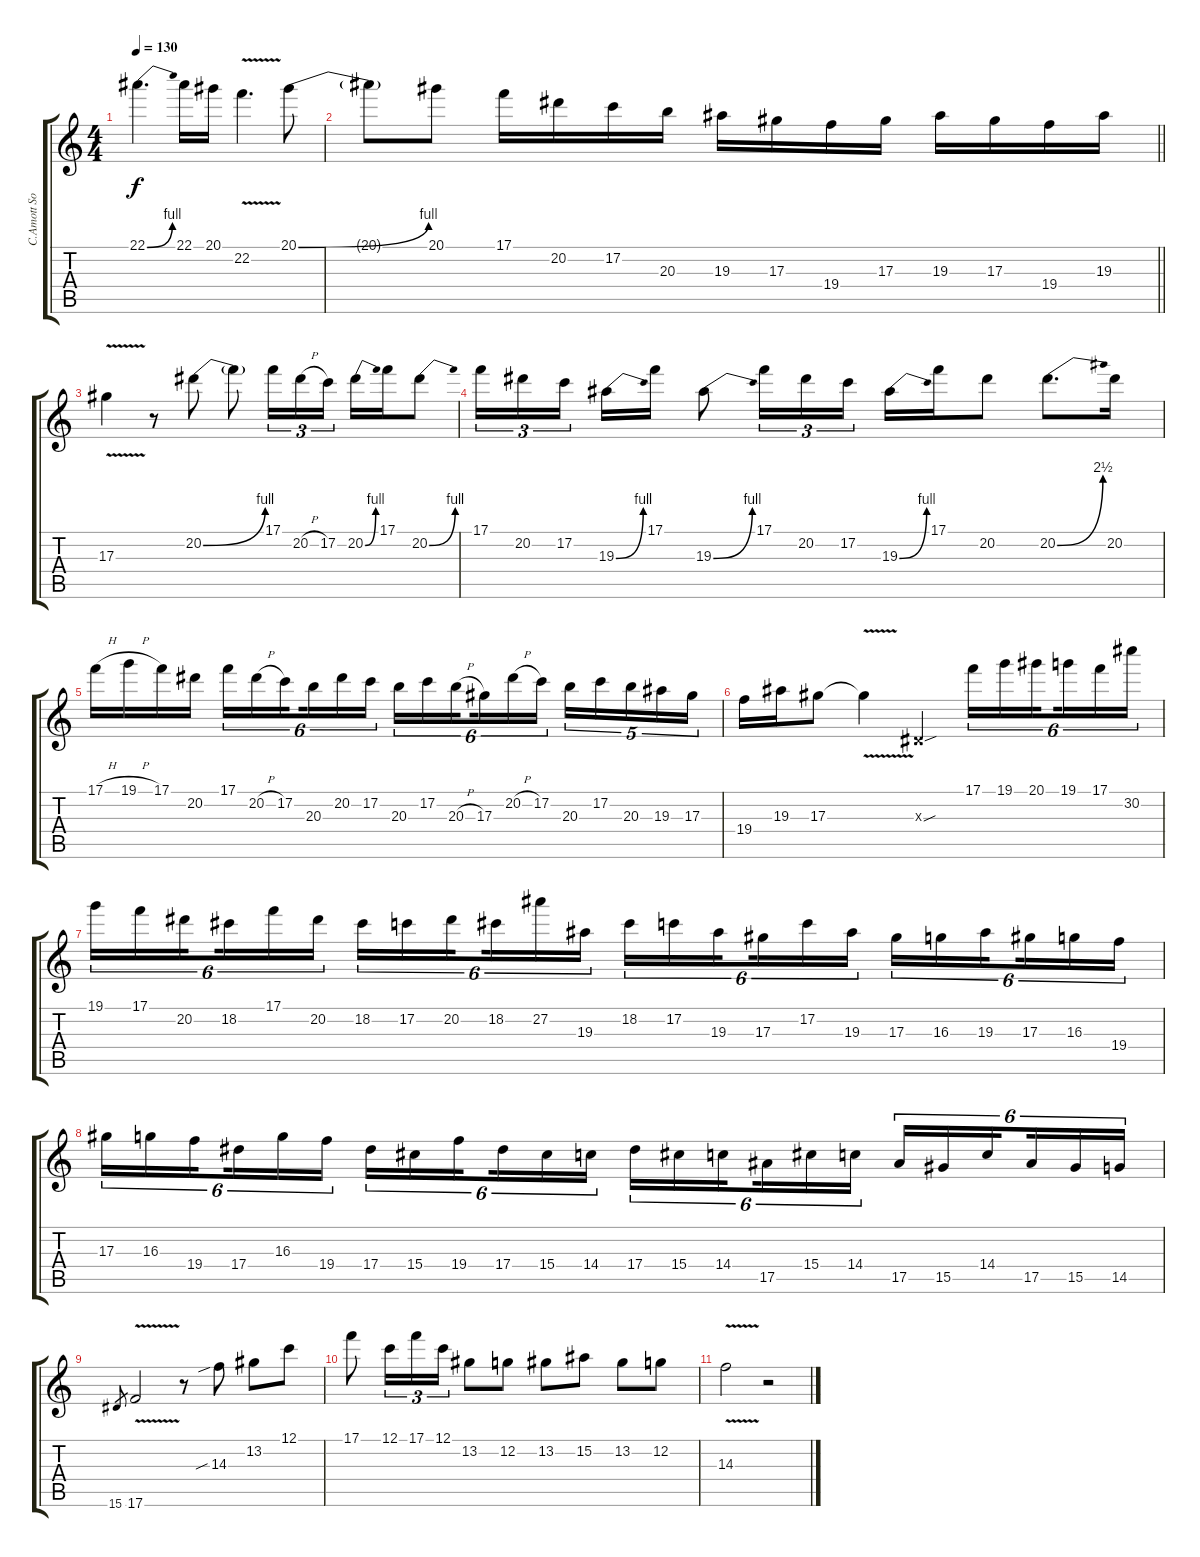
\track ("C.Amott Solo" "C.Amott So") {instrument distortionguitar}
\staff {score tabs}
\tuning (C4 G3 Eb3 Bb2 F2 C2) {hide}
\ts (4 4)
\tempo 130
\clef g2
\ks c
22.1{be (bend 0 0 60 4)}.4{d dy f instrument distortionguitar} 22.1.16 20.1.16 22.2{v}.4{d} 20.1{be (bend 0 0 60 4)}.8 |
\barLineRight lightlight
20.1{t}.8{instrument distortionguitar} 20.1.8 17.1.16 20.2.16 17.2.16 20.3.16 19.3.16 17.3.16 19.4.16 17.3.16 19.3.16 17.3.16 19.4.16 19.3.16 |
17.3{v}.4{instrument distortionguitar} r.8 20.2{be (bend 0 0 60 4)}.8 20.2{t}.8 17.1.16{tu (3 2)} 20.2{h}.16{tu (3 2)} 17.2.16{tu (3 2)} 20.2{be (bend 0 0 60 4)}.16 17.1.16 20.2{be (bend 0 0 60 4)}.8 |
17.1.16{tu (3 2) instrument distortionguitar} 20.2.16{tu (3 2)} 17.2.16{tu (3 2) beam splitsecondary} 19.3{be (bend 0 0 60 4)}.16 17.1.16 19.3{be (bend 0 0 60 4)}.8 17.1.16{tu (3 2)} 20.2.16{tu (3 2)} 17.2.16{tu (3 2)} 19.3{be (bend 0 0 60 4)}.16 17.1.16 20.2.8 20.2{be (bend 0 0 60 10)}.8{d} 20.2.16 |
17.1{h}.16{instrument distortionguitar} 19.1{h}.16 17.1.16 20.2.16 17.1.16{tu (6 4)} 20.2{h}.16{tu (6 4)} 17.2.16{tu (6 4) beam splitsecondary} 20.3.16{tu (6 4)} 20.2.16{tu (6 4)} 17.2.16{tu (6 4)} 20.3.16{tu (6 4)} 17.2.16{tu (6 4)} 20.3{h}.16{tu (6 4) beam splitsecondary} 17.3.16{tu (6 4)} 20.2{h}.16{tu (6 4)} 17.2.16{tu (6 4)} 20.3.16{tu (5 4)} 17.2.16{tu (5 4)} 20.3.16{tu (5 4)} 19.3.16{tu (5 4)} 17.3.16{tu (5 4)} |
19.4.16{instrument distortionguitar} 19.3.16 17.3.8 17.3{v t}.4 0.3{sou x}.4 17.1.16{tu (6 4)} 19.1.16{tu (6 4)} 20.1.16{tu (6 4) beam splitsecondary} 19.1.16{tu (6 4)} 17.1.16{tu (6 4)} 30.2.16{tu (6 4)} |
19.1.16{tu (6 4) instrument distortionguitar} 17.1.16{tu (6 4)} 20.2.16{tu (6 4) beam splitsecondary} 18.2.16{tu (6 4)} 17.1.16{tu (6 4)} 20.2.16{tu (6 4)} 18.2.16{tu (6 4)} 17.2.16{tu (6 4)} 20.2.16{tu (6 4) beam splitsecondary} 18.2.16{tu (6 4)} 27.2.16{tu (6 4)} 19.3.16{tu (6 4)} 18.2.16{tu (6 4)} 17.2.16{tu (6 4)} 19.3.16{tu (6 4) beam splitsecondary} 17.3.16{tu (6 4)} 17.2.16{tu (6 4)} 19.3.16{tu (6 4)} 17.3.16{tu (6 4)} 16.3.16{tu (6 4)} 19.3.16{tu (6 4) beam splitsecondary} 17.3.16{tu (6 4)} 16.3.16{tu (6 4)} 19.4.16{tu (6 4)} |
17.3.16{tu (6 4) instrument distortionguitar} 16.3.16{tu (6 4)} 19.4.16{tu (6 4) beam splitsecondary} 17.4.16{tu (6 4)} 16.3.16{tu (6 4)} 19.4.16{tu (6 4)} 17.4.16{tu (6 4)} 15.4.16{tu (6 4)} 19.4.16{tu (6 4) beam splitsecondary} 17.4.16{tu (6 4)} 15.4.16{tu (6 4)} 14.4.16{tu (6 4)} 17.4.16{tu (6 4)} 15.4.16{tu (6 4)} 14.4.16{tu (6 4) beam splitsecondary} 17.5.16{tu (6 4)} 15.4.16{tu (6 4)} 14.4.16{tu (6 4)} 17.5.16{tu (6 4)} 15.5.16{tu (6 4)} 14.4.16{tu (6 4) beam splitsecondary} 17.5.16{tu (6 4)} 15.5.16{tu (6 4)} 14.5.16{tu (6 4)} |
15.6.8{gr} 17.6{v}.2{instrument distortionguitar} r.8 14.3{sib}.8 13.2.8 12.1.8 |
17.1.8{instrument distortionguitar} 12.1.16{tu (3 2)} 17.1.16{tu (3 2)} 12.1.16{tu (3 2)} 13.2.8 12.2.8 13.2.8 15.2.8 13.2.8 12.2.8 |
14.3{v}.2{instrument distortionguitar} r.2
